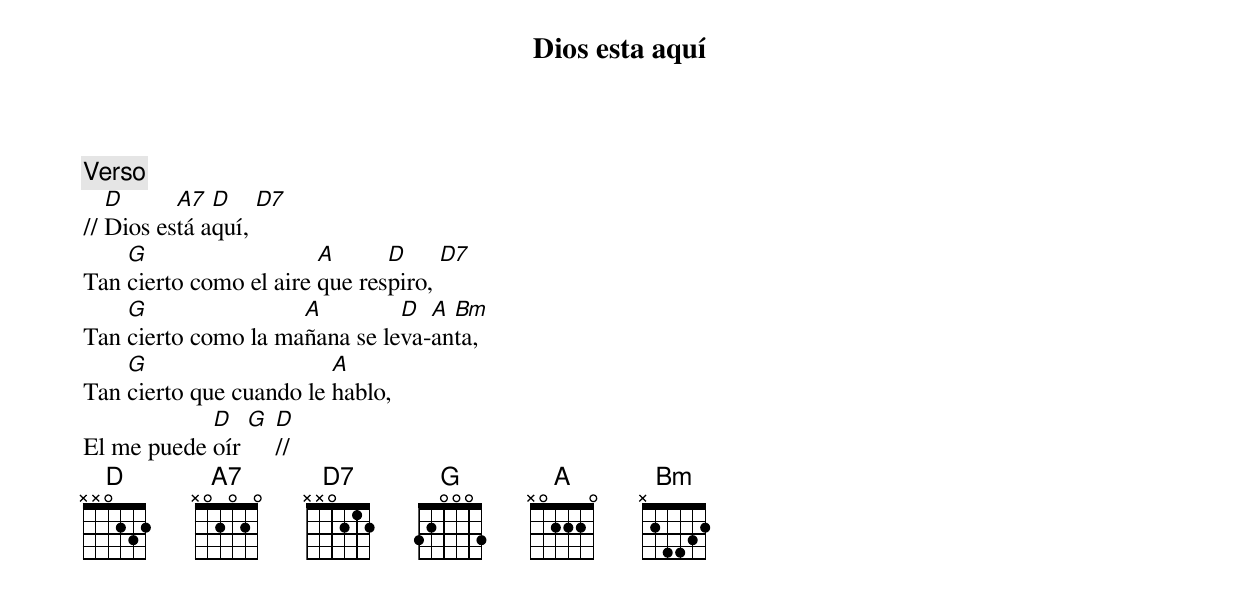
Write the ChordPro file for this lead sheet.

{title: Dios esta aquí}

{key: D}
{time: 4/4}

{comment: Verso}
// [D]Dios es[A7]tá a[D]quí, [D7]
Tan [G]cierto como el aire [A]que res[D]piro, [D7]
Tan [G]cierto como la ma[A]ñana se le[D]va-[A]an[Bm]ta,
Tan [G]cierto que cuando le [A]hablo,
El me puede [D]oír [G] [D]//
